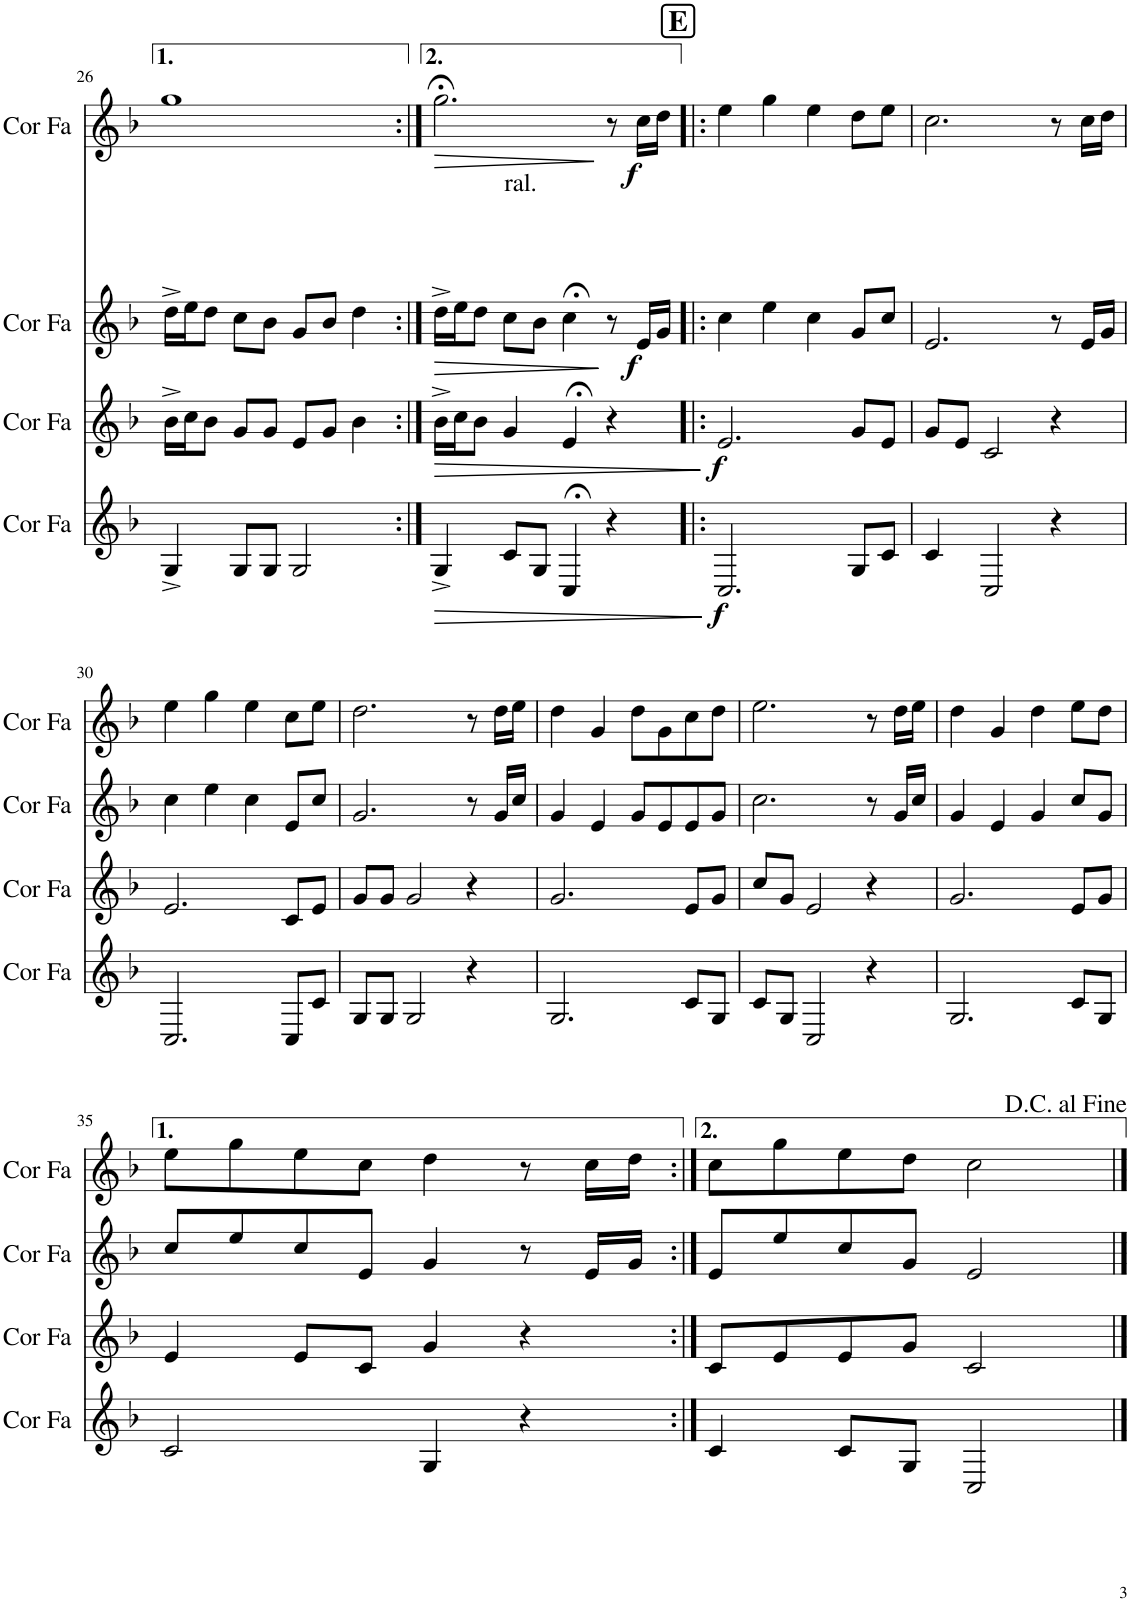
**kern	**dynam	**kern	**dynam	**kern	**dynam	**kern	**dynam
*part4	*part4	*part3	*part3	*part2	*part2	*part1	*part1
*staff4	*staff4	*staff3	*staff3	*staff2	*staff2	*staff1	*staff1
*I"Cor en Fa	*	*I"Cor en Fa	*	*I"Cor en Fa	*	*I"Cor en Fa	*
*I'Cor Fa	*	*I'Cor Fa	*	*I'Cor Fa	*	*I'Cor Fa	*
!!LO:PB:g=z
*clefG2	*	*clefG2	*	*clefG2	*	*clefG2	*
*Trd4c7	*	*Trd4c7	*	*Trd4c7	*	*Trd4c7	*
*k[b-]	*	*k[b-]	*	*k[b-]	*	*k[b-]	*
*M4/4	*	*M4/4	*	*M4/4	*	*M4/4	*
=26	=26	=26	=26	=26	=26	=26	=26
4G^/	.	16b-^\LL	.	16dd^\LL	.	1gg	.
.	.	16cc\J	.	16ee\J	.	.	.
.	.	8b-\J	.	8dd\J	.	.	.
8G/L	.	8g/L	.	8cc\L	.	.	.
8G/J	.	8g/J	.	8b-\J	.	.	.
2G/	.	8e/L	.	8g/L	.	.	.
.	.	8g/J	.	8b-/J	.	.	.
.	.	4b-\	.	4dd\	.	.	.
=27:|!	=27:|!	=27:|!	=27:|!	=27:|!	=27:|!	=27:|!	=27:|!
!	!	!	!	!LO:TX:a:t=ral.	!	!	!
!	!LO:HP:b	!	!LO:HP:b	!	!LO:HP:b	!	!LO:HP:b
4G^/	>	16b-^\LL	>	16dd^\LL	>	2.gg;<\	>
.	.	16cc\J	.	16ee\J	.	.	.
.	.	8b-\J	.	8dd\J	.	.	.
8c/L	.	4g/	.	8cc\L	.	.	.
8G/J	.	.	.	8b-\J	.	.	.
4C;</	.	4e;</	.	4cc;<\	.	.	.
4r	.	4r	.	8r	.	8r	.
!	!	!	!	!	!LO:DY:b	!	!LO:DY:b
.	.	.	.	16e/LL	f	16cc\LL	f
.	.	.	.	16g/JJ	.	16dd\JJ	.
.	]	.	]	.	]	.	]
!!LO:REH:place=s1:a:B:cj:fs=14:t=E
=28!|:	=28!|:	=28!|:	=28!|:	=28!|:	=28!|:	=28!|:	=28!|:
!	!LO:DY:b	!	!LO:DY:b	!	!	!	!
2.C/	f	2.e/	f	4cc\	.	4ee\	.
.	.	.	.	4ee\	.	4gg\	.
.	.	.	.	4cc\	.	4ee\	.
8G/L	.	8g/L	.	8g/L	.	8dd\L	.
8c/J	.	8e/J	.	8cc/J	.	8ee\J	.
=29	=29	=29	=29	=29	=29	=29	=29
4c/	.	8g/L	.	2.e/	.	2.cc\	.
.	.	8e/J	.	.	.	.	.
2C/	.	2c/	.	.	.	.	.
4r	.	4r	.	8r	.	8r	.
.	.	.	.	16e/LL	.	16cc\LL	.
.	.	.	.	16g/JJ	.	16dd\JJ	.
!!LO:LB:g=z
=30	=30	=30	=30	=30	=30	=30	=30
2.C/	.	2.e/	.	4cc\	.	4ee\	.
.	.	.	.	4ee\	.	4gg\	.
.	.	.	.	4cc\	.	4ee\	.
8C/L	.	8c/L	.	8e/L	.	8cc\L	.
8c/J	.	8e/J	.	8cc/J	.	8ee\J	.
=31	=31	=31	=31	=31	=31	=31	=31
8G/L	.	8g/L	.	2.g/	.	2.dd\	.
8G/J	.	8g/J	.	.	.	.	.
2G/	.	2g/	.	.	.	.	.
4r	.	4r	.	8r	.	8r	.
.	.	.	.	16g/LL	.	16dd\LL	.
.	.	.	.	16cc/JJ	.	16ee\JJ	.
=32	=32	=32	=32	=32	=32	=32	=32
2.G/	.	2.g/	.	4g/	.	4dd\	.
.	.	.	.	4e/	.	4g/	.
.	.	.	.	8g/L	.	8dd\L	.
.	.	.	.	8e/	.	8g\	.
8c/L	.	8e/L	.	8e/	.	8cc\	.
8G/J	.	8g/J	.	8g/J	.	8dd\J	.
=33	=33	=33	=33	=33	=33	=33	=33
8c/L	.	8cc/L	.	2.cc\	.	2.ee\	.
8G/J	.	8g/J	.	.	.	.	.
2C/	.	2e/	.	.	.	.	.
4r	.	4r	.	8r	.	8r	.
.	.	.	.	16g/LL	.	16dd\LL	.
.	.	.	.	16cc/JJ	.	16ee\JJ	.
=34	=34	=34	=34	=34	=34	=34	=34
2.G/	.	2.g/	.	4g/	.	4dd\	.
.	.	.	.	4e/	.	4g/	.
.	.	.	.	4g/	.	4dd\	.
8c/L	.	8e/L	.	8cc/L	.	8ee\L	.
8G/J	.	8g/J	.	8g/J	.	8dd\J	.
!!LO:LB:g=z
=35	=35	=35	=35	=35	=35	=35	=35
2c/	.	4e/	.	8cc/L	.	8ee\L	.
.	.	.	.	8ee/	.	8gg\	.
.	.	8e/L	.	8cc/	.	8ee\	.
.	.	8c/J	.	8e/J	.	8cc\J	.
4G/	.	4g/	.	4g/	.	4dd\	.
4r	.	4r	.	8r	.	8r	.
.	.	.	.	16e/LL	.	16cc\LL	.
.	.	.	.	16g/JJ	.	16dd\JJ	.
=36:|!	=36:|!	=36:|!	=36:|!	=36:|!	=36:|!	=36:|!	=36:|!
4c/	.	8c/L	.	8e/L	.	8cc\L	.
.	.	8e/	.	8ee/	.	8gg\	.
8c/L	.	8e/	.	8cc/	.	8ee\	.
8G/J	.	8g/J	.	8g/J	.	8dd\J	.
2C/	.	2c/	.	2e/	.	2cc\	.
==	==	==	==	==	==	==	==
*-	*-	*-	*-	*-	*-	*-	*-
